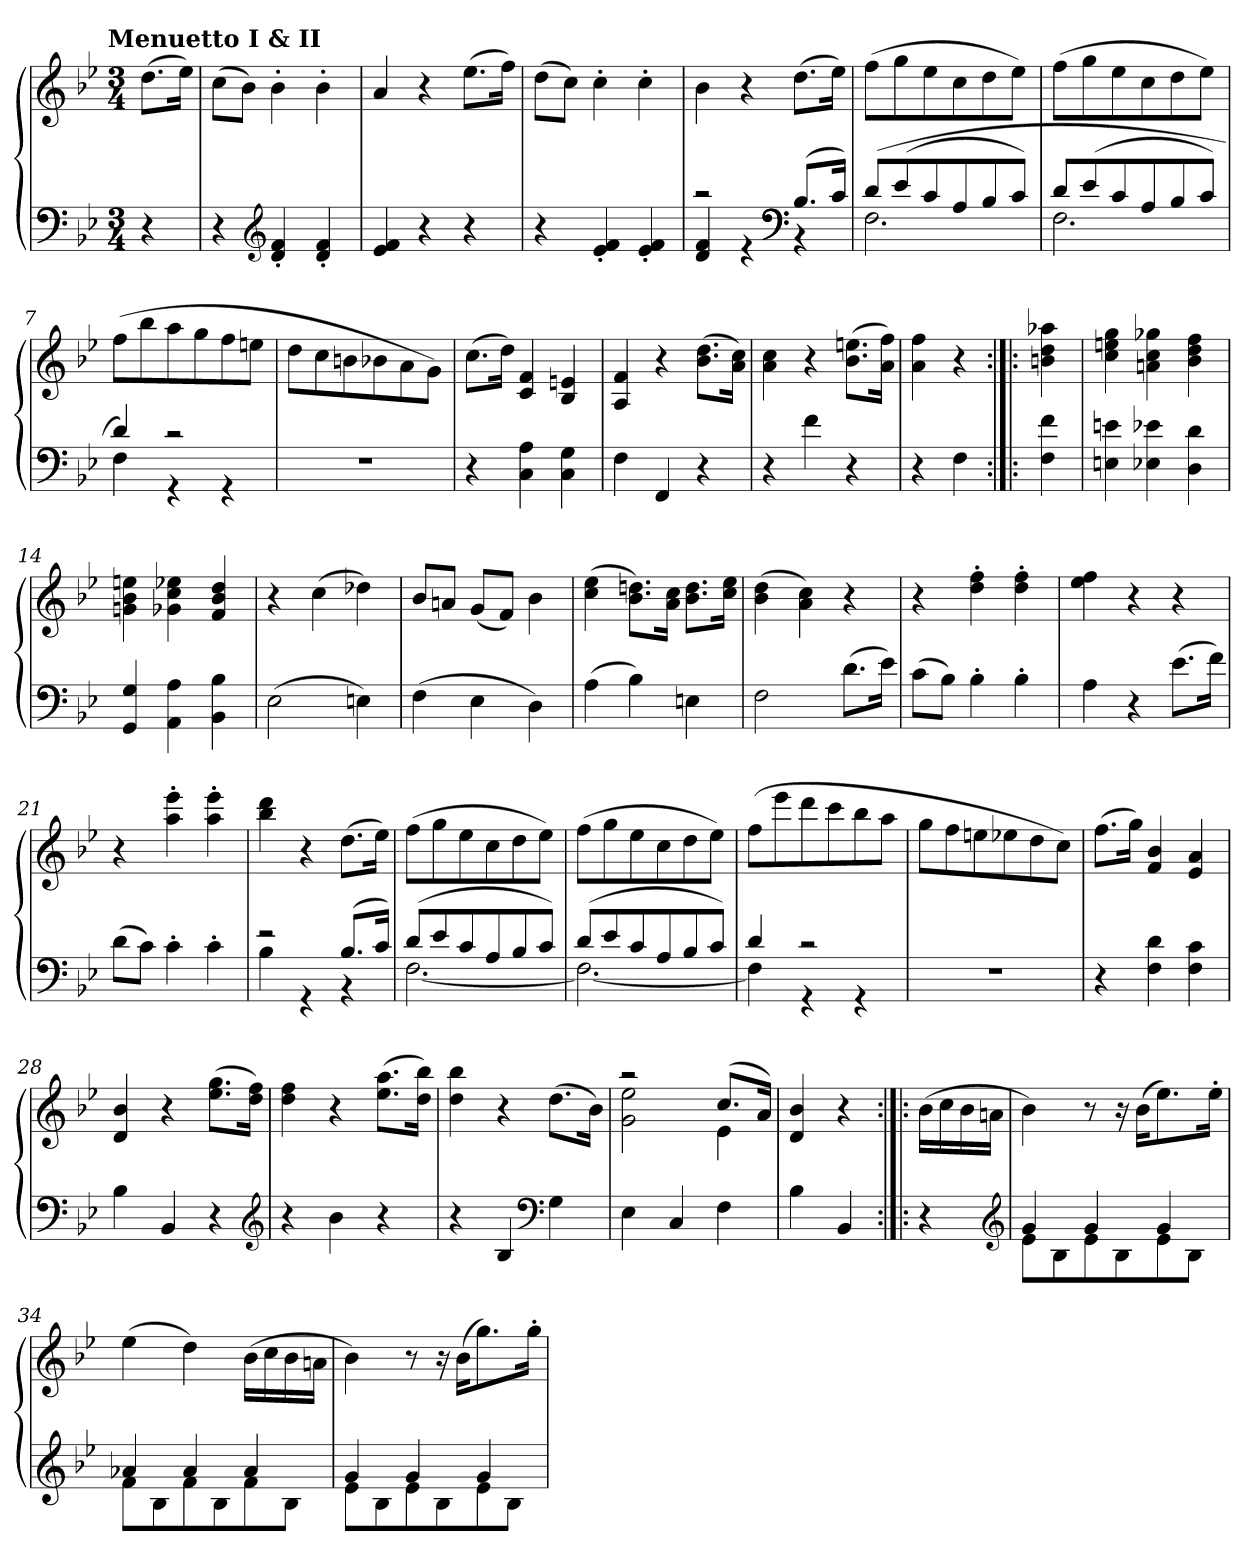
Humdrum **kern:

**kern	**kern
*part1	*part1
*staff2	*staff1
*clefF4	*clefG2
*k[b-e-]	*k[b-e-]
*B-:	*B-:
!!LO:TX:omd:t=Menuetto I & II
*M3/4	*M3/4
*MM120	*MM120
=	=
4r	(8.dd\L
.	16ee-\Jk)
=1	=1
4r	(8cc\L
.	8b-\J)
*clefG2	*
4d'/ 4f'/	4b-'\
4d'/ 4f'/	4b-'\
=2	=2
4e-/ 4f/	4a/
4r	4r
4r	(8.ee-\L
.	16ff\Jk)
=3	=3
4r	(8dd\L
.	8cc\J)
4e-'/ 4f'/	4cc'\
4e-'/ 4f'/	4cc'\
=4	=4
*^	*
2r	4d/ 4f/	4b-\
.	4r	4r
*clefF4	*	*
(8.B-/L	4r	(8.dd\L
16c/Jk)	.	16ee-\Jk)
=5	=5	=5
(8d/L	2.F\	(8ff\L
(8e-/	.	8gg\
8c/	.	8ee-\
8A/	.	8cc\
8B-/	.	8dd\
8c/J)	.	8ee-\J)
=6	=6	=6
(8d/L	2.F\)	(8ff\L
(8e-/	.	8gg\
8c/	.	8ee-\
8A/	.	8cc\
8B-/	.	8dd\
8c/J)	.	8ee-\J)
=7	=7	=7
4d/	4F\)	(8ff\L
.	.	8bb-\
2r	4r	8aa\
.	.	8gg\
.	4r	8ff\
.	.	8een\J
*v	*v	*
=8	=8
2.r	8dd\L
.	8cc\
.	8bn\
.	8b-X\
.	8a\
.	8g\J)
=9	=9
4r	(8.cc\L
.	16dd\Jk)
4C\ 4A\	4c/ 4f/
4C\ 4G\	4B-/ 4en/
=10	=10
4F\	4A/ 4f/
4FF/	4r
4r	(8.b-\ 8.dd\L
.	16a\ 16cc\Jk)
=11	=11
4r	4a\ 4cc\
4f\	4r
4r	(8.b-\ 8.een\L
.	16a\ 16ff\Jk)
=12	=12
4r	4a\ 4ff\
4F\	4r
=:|!|:	=:|!|:
4F\ 4f\	4bn\ 4dd\ 4aa-X\
=13	=13
4En\ 4en\	4cc\ 4een\ 4gg\
4E-X\ 4e-X\	4an\ 4cc\ 4gg-X\
4D\ 4d\	4b-\ 4dd\ 4ff\
=14	=14
4GG/ 4G/	4gn\ 4b-\ 4een\
4AA\ 4A\	4g-X\ 4cc\ 4ee-X\
4BB-\ 4B-\	4f/ 4b-/ 4dd/
=15	=15
(2E-\	4r
.	(4cc\
4En\)	4dd-X\)
=16	=16
(4F\	8b-/L
.	8an/J
4E-\	(8g/L
.	8f/J)
4D\)	4b-\
=17	=17
(4A\	(4cc\ 4ee-\
4B-\)	8.b-\ 8.ddn\L)
.	16a\ 16cc\Jk
4En\	8.b-\ 8.dd\L
.	16cc\ 16ee-\Jk
=18	=18
2F\	(4b-\ 4dd\
.	4a\ 4cc\)
(8.d\L	4r
16e-\Jk)	.
=19	=19
(8c\L	4r
8B-\J)	.
4B-'\	4dd'\ 4ff'\
4B-'\	4dd'\ 4ff'\
=20	=20
4A\	4ee-\ 4ff\
4r	4r
(8.e-\L	4r
16f\Jk)	.
=21	=21
(8d\L	4r
8c\J)	.
4c'\	4aa'\ 4eee-'\
4c'\	4aa'\ 4eee-'\
=22	=22
*^	*
2r	4B-\	4bb-\ 4ddd\
.	4r	4r
(8.B-/L	4r	(8.dd\L
16c/Jk)	.	16ee-\Jk)
=23	=23	=23
(8d/L	[2.F\	(8ff\L
8e-/	.	8gg\
8c/	.	8ee-\
8A/	.	8cc\
8B-/	.	8dd\
8c/J)	.	8ee-\J)
=24	=24	=24
(8d/L	2.F\_	(8ff\L
8e-/	.	8gg\
8c/	.	8ee-\
8A/	.	8cc\
8B-/	.	8dd\
8c/J)	.	8ee-\J)
=25	=25	=25
4d/	4F\]	(8ff\L
.	.	8eee-\
2r	4r	8ddd\
.	.	8ccc\
.	4r	8bb-\
.	.	8aa\J
*v	*v	*
=26	=26
2.r	8gg\L
.	8ff\
.	8een\
.	8ee-X\
.	8dd\
.	8cc\J)
=27	=27
4r	(8.ff\L
.	16gg\Jk)
4F\ 4d\	4f/ 4b-/
4F\ 4c\	4e-/ 4a/
=28	=28
4B-\	4d/ 4b-/
4BB-/	4r
4r	(8.ee-\ 8.gg\L
.	16dd\ 16ff\Jk)
*clefG2	*
=29	=29
4r	4dd\ 4ff\
4b-\	4r
4r	(8.ee-\ 8.aa\L
.	16dd\ 16bb-\Jk)
=30	=30
4r	4dd\ 4bb-\
4B-/	4r
*clefF4	*
4G\	(8.dd\L
.	16b-\Jk)
=31	=31
*	*^
4E-\	2r	2g\ 2ee-\
4C/	.	.
4F\	(8.cc/L	4e-\
.	16a/Jk)	.
*	*v	*v
=32	=32
4B-\	4d/ 4b-/
4BB-/	4r
=:|!|:	=:|!|:
4r	(16b-\LL
.	16cc\
.	16b-\
.	16an\JJ
*clefG2	*
=33	=33
*^	*
4g/	8e-\L	4b-\)
.	8B-\	.
4g/	8e-\	8r
.	8B-\	16r
.	.	(16b-\KL
4g/	8e-\	8.ee-\)
.	8B-\J	.
.	.	16ee-'\Jk
=34	=34	=34
4a-/	8f\L	(4ee-\
.	8B-\	.
4a-/	8f\	4dd\)
.	8B-\	.
4a-/	8f\	(16b-\LL
.	.	16cc\
.	8B-\J	16b-\
.	.	16an\JJ
=35	=35	=35
4g/	8e-\L	4b-\)
.	8B-\	.
4g/	8e-\	8r
.	8B-\	16r
.	.	(16b-\KL
4g/	8e-\	8.gg\)
.	8B-\J	.
.	.	16gg'\Jk
*v	*v	*
=	=
*-	*-
